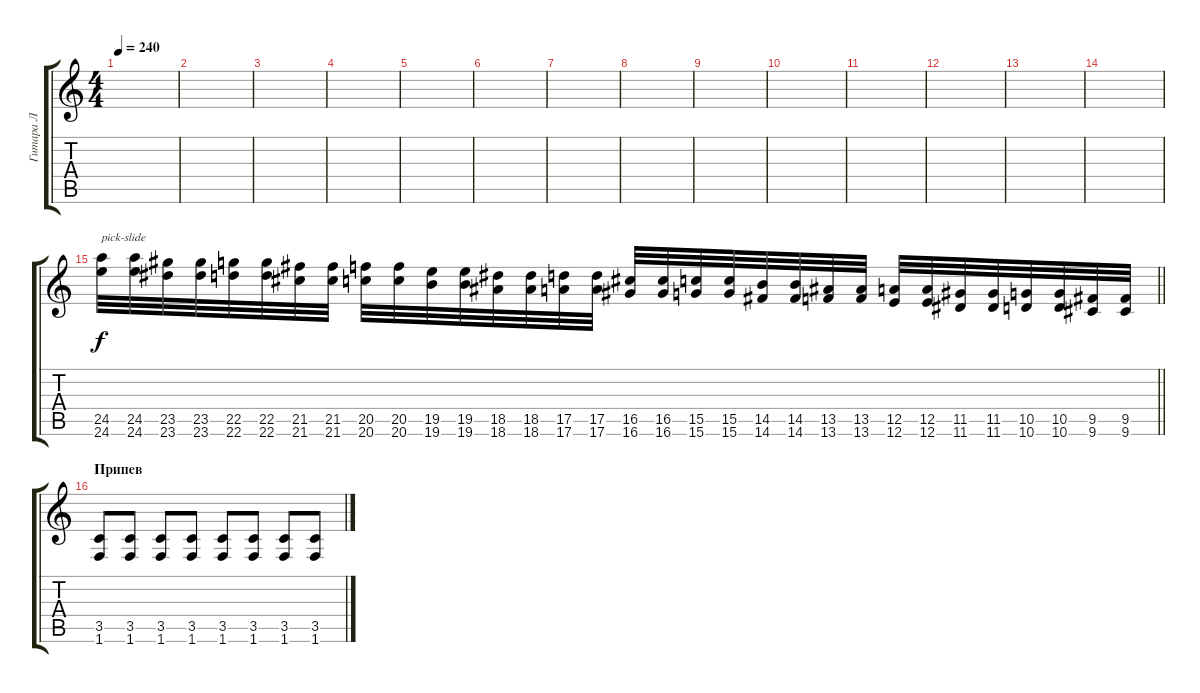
\track ("Гитара Л" "Гитара Л") {instrument distortionguitar}
\staff {score tabs}
\tuning (E4 B3 G3 D3 A2 E2) {hide}
\ts (4 4)
\tempo 240
\clef g2
\ks c
|
|
|
|
|
|
|
|
|
|
|
|
|
|
\barLineRight lightlight
(24.5 24.6).32{txt "pick-slide"} (24.5 24.6).32 (23.5 23.6).32 (23.5 23.6).32 (22.5 22.6).32 (22.5 22.6).32 (21.5 21.6).32 (21.5 21.6).32 (20.5 20.6).32 (20.5 20.6).32 (19.5 19.6).32 (19.5 19.6).32 (18.5 18.6).32 (18.5 18.6).32 (17.5 17.6).32 (17.5 17.6).32 (16.5 16.6).32 (16.5 16.6).32 (15.5 15.6).32 (15.5 15.6).32 (14.5 14.6).32 (14.5 14.6).32 (13.5 13.6).32 (13.5 13.6).32 (12.5 12.6).32 (12.5 12.6).32 (11.5 11.6).32 (11.5 11.6).32 (10.5 10.6).32 (10.5 10.6).32 (9.5 9.6).32 (9.5 9.6).32 |
\section ("" "Припев")
(3.5 1.6).8 (3.5 1.6).8 (3.5 1.6).8 (3.5 1.6).8 (3.5 1.6).8 (3.5 1.6).8 (3.5 1.6).8 (3.5 1.6).8
